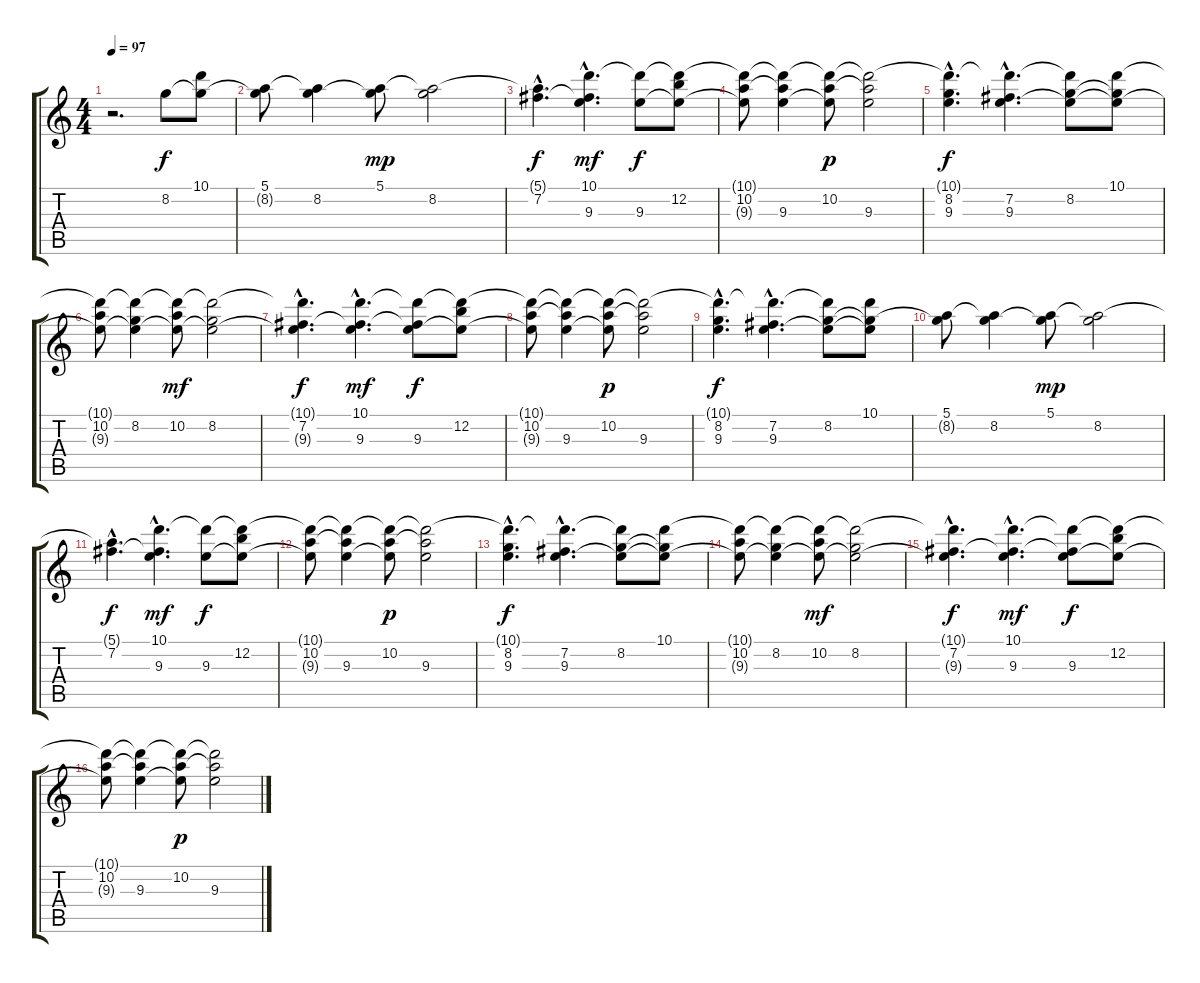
\track "" {instrument electricguitarclean}
\staff {score tabs}
\tuning (E4 B3 G3 D3 A2 E2) {hide}
\ts (4 4)
\tempo 97
\clef g2
\ks c
r.2{d dy f volume 12 instrument electricguitarclean} 8.2.8 (10.1 8.2{t}).8 |
\section ("" "")
(5.1 8.2{t}).8 (5.1{t} 8.2).4 (5.1 8.2{t}).8{dy mp} (5.1{t} 8.2).2 |
(5.1{hac t} 7.2{hac}).4{d dy f} (10.1{hac} 7.2{hac t} 9.3{hac}).4{d dy mf} (10.1{t} 9.3).8{dy f} (10.1{t} 12.2 9.3{t}).8 |
(10.1{t} 10.2 9.3{t}).8 (10.1{t} 10.2{t} 9.3).4 (10.1{t} 10.2 9.3{t}).8{dy p} (10.1{t} 10.2{t} 9.3).2 |
(10.1{hac t} 8.2{hac} 9.3{hac}).4{d dy f} (10.1{hac t} 7.2{hac} 9.3{hac}).4{d} (10.1{t} 8.2 9.3{t}).8 (10.1 8.2{t} 9.3{t}).8 |
\section ("" "")
(10.1{t} 10.2 9.3{t}).8 (10.1{t} 8.2 9.3{t}).4 (10.1{t} 10.2 9.3{t}).8{dy mf} (10.1{t} 8.2 9.3{t}).2 |
(10.1{hac t} 7.2{hac} 9.3{hac t}).4{d dy f} (10.1{hac} 7.2{hac t} 9.3{hac}).4{d dy mf} (10.1{t} 7.2{t} 9.3).8{dy f} (10.1{t} 12.2 9.3{t}).8 |
(10.1{t} 10.2 9.3{t}).8 (10.1{t} 10.2{t} 9.3).4 (10.1{t} 10.2 9.3{t}).8{dy p} (10.1{t} 10.2{t} 9.3).2 |
(10.1{hac t} 8.2{hac} 9.3{hac}).4{d dy f} (10.1{hac t} 7.2{hac} 9.3{hac}).4{d} (10.1{t} 8.2 9.3{t}).8 (10.1 8.2{t} 9.3{t}).8 |
\section ("" "")
(5.1 8.2{t}).8 (5.1{t} 8.2).4 (5.1 8.2{t}).8{dy mp} (5.1{t} 8.2).2 |
(5.1{hac t} 7.2{hac}).4{d dy f} (10.1{hac} 7.2{hac t} 9.3{hac}).4{d dy mf} (10.1{t} 9.3).8{dy f} (10.1{t} 12.2 9.3{t}).8 |
(10.1{t} 10.2 9.3{t}).8 (10.1{t} 10.2{t} 9.3).4 (10.1{t} 10.2 9.3{t}).8{dy p} (10.1{t} 10.2{t} 9.3).2 |
(10.1{hac t} 8.2{hac} 9.3{hac}).4{d dy f} (10.1{hac t} 7.2{hac} 9.3{hac}).4{d} (10.1{t} 8.2 9.3{t}).8 (10.1 8.2{t} 9.3{t}).8 |
\section ("" "")
(10.1{t} 10.2 9.3{t}).8 (10.1{t} 8.2 9.3{t}).4 (10.1{t} 10.2 9.3{t}).8{dy mf} (10.1{t} 8.2 9.3{t}).2 |
(10.1{hac t} 7.2{hac} 9.3{hac t}).4{d dy f} (10.1{hac} 7.2{hac t} 9.3{hac}).4{d dy mf} (10.1{t} 7.2{t} 9.3).8{dy f} (10.1{t} 12.2 9.3{t}).8 |
(10.1{t} 10.2 9.3{t}).8 (10.1{t} 10.2{t} 9.3).4 (10.1{t} 10.2 9.3{t}).8{dy p} (10.1{t} 10.2{t} 9.3).2
